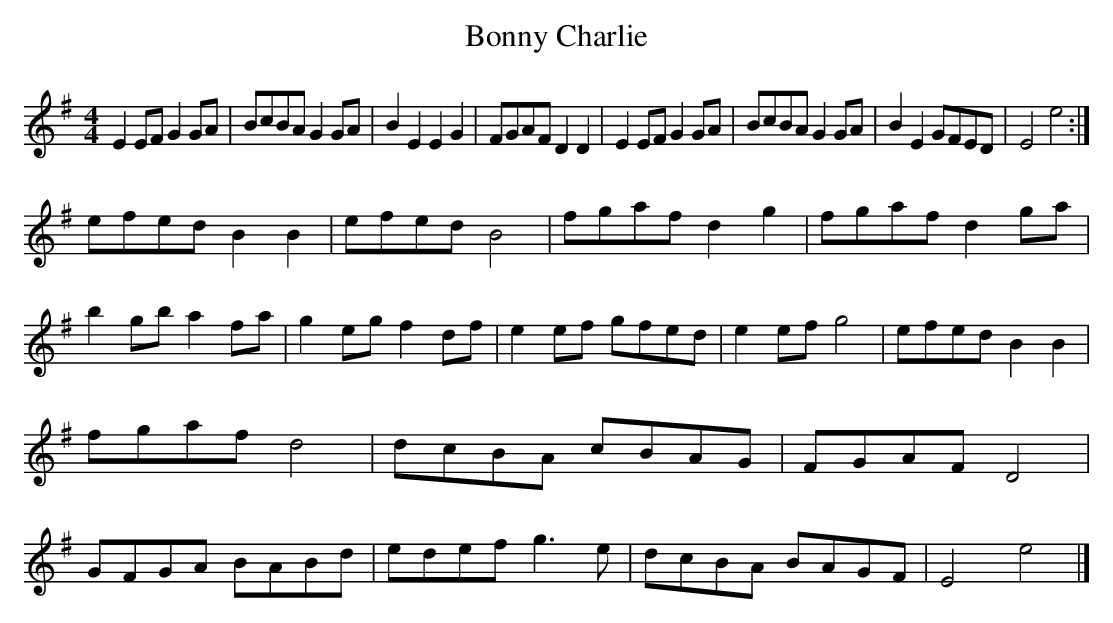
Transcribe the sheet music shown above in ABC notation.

X:1
T:Bonny Charlie
M:4/4
L:1/8
K:Em
E2EF G2GA | BcBA G2GA | B2E2 E2G2 | FGAF D2D2 |\
E2EF G2GA | BcBA G2GA | B2E2 GFED | E4 e4 :|
efed B2B2 | efed B4 | fgaf d2g2 | fgaf d2ga |\
b2gb a2fa | g2eg f2df | e2ef gfed | e2ef g4 | \
efed B2B2 | fgaf d4 | dcBA cBAG | FGAF D4 |\
GFGA BABd | edef g3e | dcBA BAGF | E4 e4 |]
